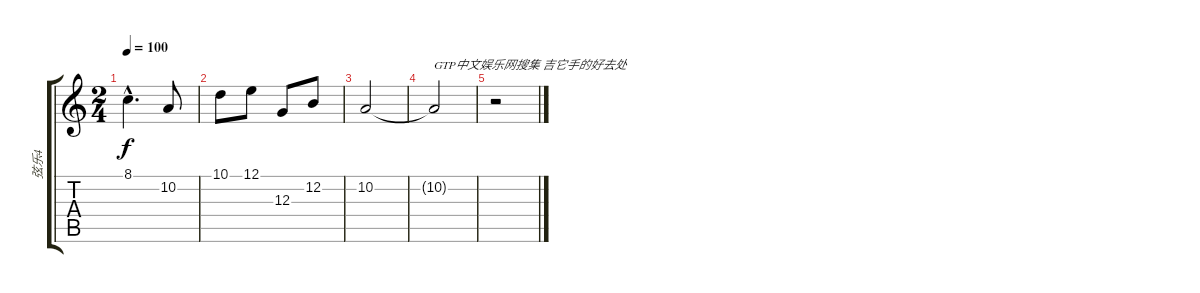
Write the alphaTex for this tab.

\track ("弦乐4" "弦乐4") {instrument pad2warm}
\staff {score tabs}
\tuning (E4 B3 G3 D3 A2 E2) {hide}
\ts (2 4)
\tempo 100
\clef g2
\ks c
8.1{hac}.4{d dy f} 10.2.8 |
10.1.8 12.1.8 12.3.8 12.2.8 |
10.2.2 |
10.2{t}.2{txt "GTP中文娱乐网搜集 吉它手的好去处"} |
r.2
